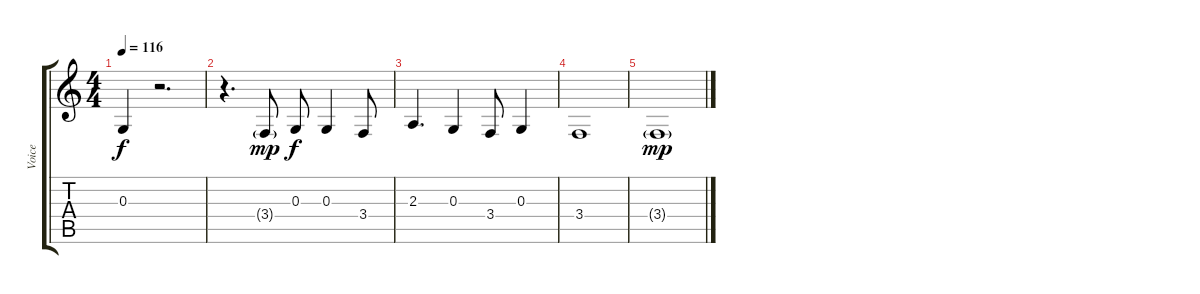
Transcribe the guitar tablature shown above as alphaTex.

\track ("Voice" "Voice") {instrument clarinet}
\staff {score tabs}
\tuning (E4 B3 G3 D3 A2 E2) {hide}
\ts (4 4)
\tempo 116
\clef g2
\ks c
0.3.4{dy f} r.2{d} |
r.4{d} 3.4{g}.8{dy mp} 0.3.8{dy f} 0.3.4 3.4.8 |
2.3.4{d} 0.3.4 3.4.8 0.3.4 |
3.4.1 |
3.4{g}.1{dy mp}
